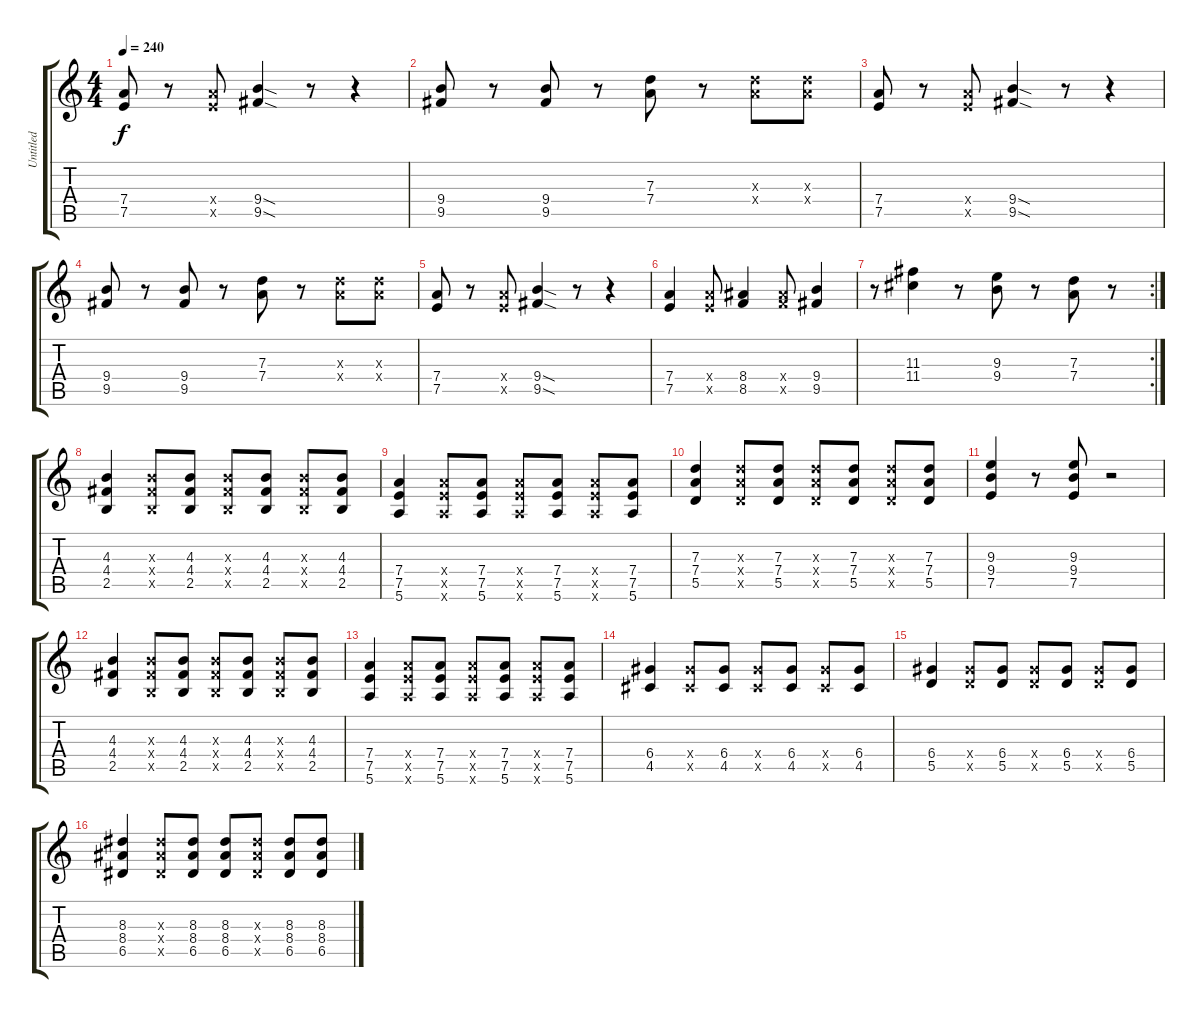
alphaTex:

\track ("Untitled" "Untitled") {instrument distortionguitar}
\staff {score tabs}
\tuning (E4 B3 G3 D3 A2 E2) {hide}
\ts (4 4)
\tempo 240
\clef g2
\ks c
(7.4 7.5).8{dy f} r.8 (7.4{x} 7.5{x}).8 (9.4{sod} 9.5{sod}).4 r.8 r.4 |
(9.4 9.5).8 r.8 (9.4 9.5).8 r.8 (7.3 7.4).8 r.8 (7.3{x} 7.4{x}).8 (7.3{x} 7.4{x}).8 |
(7.4 7.5).8 r.8 (7.4{x} 7.5{x}).8 (9.4{sod} 9.5{sod}).4 r.8 r.4 |
(9.4 9.5).8 r.8 (9.4 9.5).8 r.8 (7.3 7.4).8 r.8 (7.3{x} 7.4{x}).8 (7.3{x} 7.4{x}).8 |
(7.4 7.5).8 r.8 (7.4{x} 7.5{x}).8 (9.4{sod} 9.5{sod}).4 r.8 r.4 |
(7.4 7.5).4 (7.4{x} 7.5{x}).8 (8.4 8.5).4 (8.4{x} 8.5{x}).8 (9.4 9.5).4 |
\rc 2
r.8 (11.3 11.4).4 r.8 (9.3 9.4).8 r.8 (7.3 7.4).8 r.8 |
(4.3 4.4 2.5).4 (4.3{x} 4.4{x} 2.5{x}).8 (4.3 4.4 2.5).8 (4.3{x} 4.4{x} 2.5{x}).8 (4.3 4.4 2.5).8 (4.3{x} 4.4{x} 2.5{x}).8 (4.3 4.4 2.5).8 |
(7.4 7.5 5.6).4 (7.4{x} 7.5{x} 5.6{x}).8 (7.4 7.5 5.6).8 (7.4{x} 7.5{x} 5.6{x}).8 (7.4 7.5 5.6).8 (7.4{x} 7.5{x} 5.6{x}).8 (7.4 7.5 5.6).8 |
(7.3 7.4 5.5).4 (7.3{x} 7.4{x} 5.5{x}).8 (7.3 7.4 5.5).8 (7.3{x} 7.4{x} 5.5{x}).8 (7.3 7.4 5.5).8 (7.3{x} 7.4{x} 5.5{x}).8 (7.3 7.4 5.5).8 |
(9.3 9.4 7.5).4 r.8 (9.3 9.4 7.5).8 r.2 |
(4.3 4.4 2.5).4 (4.3{x} 4.4{x} 2.5{x}).8 (4.3 4.4 2.5).8 (4.3{x} 4.4{x} 2.5{x}).8 (4.3 4.4 2.5).8 (4.3{x} 4.4{x} 2.5{x}).8 (4.3 4.4 2.5).8 |
(7.4 7.5 5.6).4 (7.4{x} 7.5{x} 5.6{x}).8 (7.4 7.5 5.6).8 (7.4{x} 7.5{x} 5.6{x}).8 (7.4 7.5 5.6).8 (7.4{x} 7.5{x} 5.6{x}).8 (7.4 7.5 5.6).8 |
(6.4 4.5).4 (6.4{x} 4.5{x}).8 (6.4 4.5).8 (6.4{x} 4.5{x}).8 (6.4 4.5).8 (6.4{x} 4.5{x}).8 (6.4 4.5).8 |
(6.4 5.5).4 (6.4{x} 5.5{x}).8 (6.4 5.5).8 (6.4{x} 5.5{x}).8 (6.4 5.5).8 (6.4{x} 5.5{x}).8 (6.4 5.5).8 |
(8.3 8.4 6.5).4 (8.3{x} 8.4{x} 6.5{x}).8 (8.3 8.4 6.5).8 (8.3 8.4 6.5).8 (8.3{x} 8.4{x} 6.5{x}).8 (8.3 8.4 6.5).8 (8.3 8.4 6.5).8
